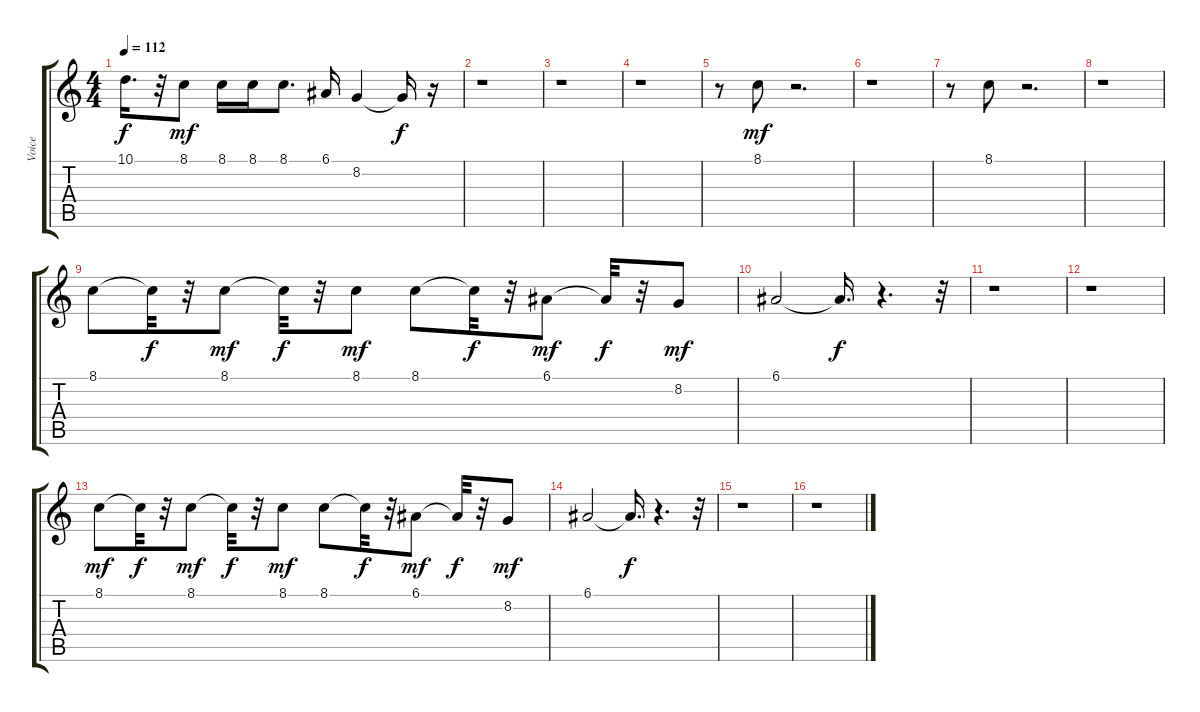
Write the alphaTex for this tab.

\track ("Voice" "Voice") {instrument voiceoohs}
\staff {score tabs}
\tuning (E4 B3 G3 D3 A2 E2) {hide}
\ts (4 4)
\tempo 112
\clef g2
\ks c
10.1{t}.16{d dy f} r.32 8.1.8{dy mf} 8.1.16 8.1.16 8.1.8{d} 6.1.16 8.2.4 8.2{t}.16{dy f} r.16 |
r.1 |
r.1 |
r.1 |
r.8 8.1.8{dy mf} r.2{d} |
r.1 |
r.8 8.1.8 r.2{d} |
r.1 |
8.1.8 8.1{t}.32{dy f} r.32 8.1.8{dy mf} 8.1{t}.32{dy f} r.32 8.1.8{dy mf} 8.1.8 8.1{t}.32{dy f} r.32 6.1.8{dy mf} 6.1{t}.32{dy f} r.32 8.2.8{dy mf} |
6.1.2 6.1{t}.16{d dy f} r.4{d} r.32 |
r.1 |
r.1 |
8.1.8{dy mf} 8.1{t}.32{dy f} r.32 8.1.8{dy mf} 8.1{t}.32{dy f} r.32 8.1.8{dy mf} 8.1.8 8.1{t}.32{dy f} r.32 6.1.8{dy mf} 6.1{t}.32{dy f} r.32 8.2.8{dy mf} |
6.1.2 6.1{t}.16{d dy f} r.4{d} r.32 |
r.1 |
r.1
